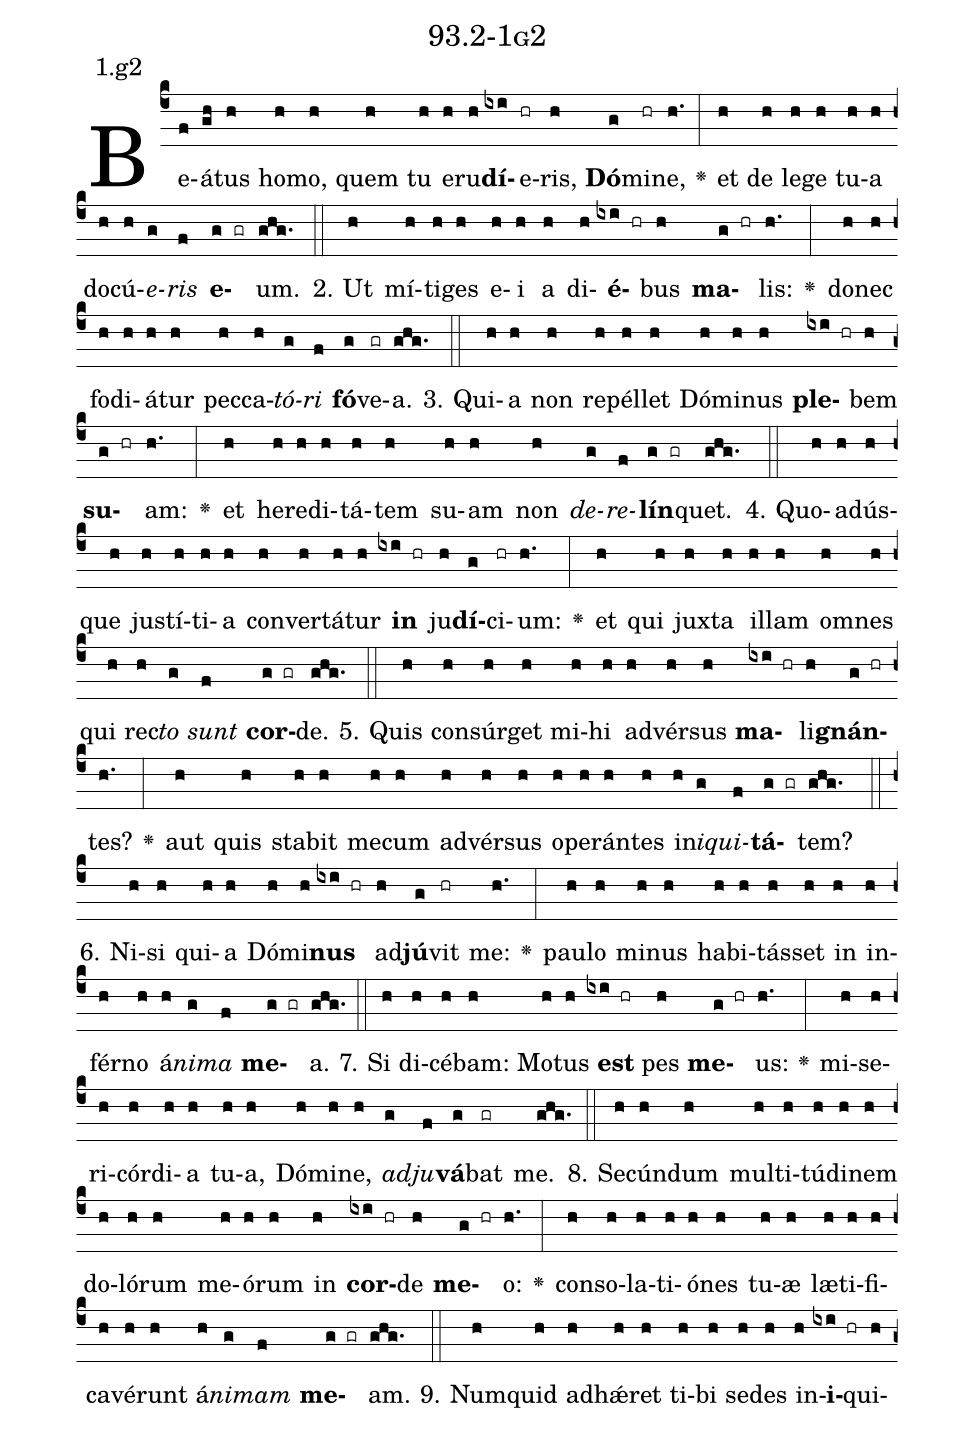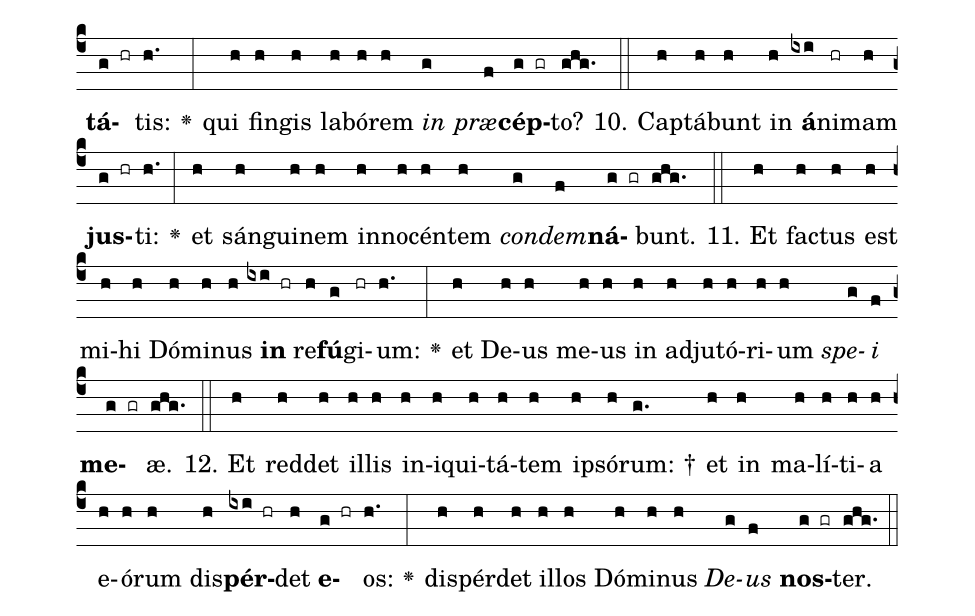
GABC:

name: 93.2-1g2;
annotation: 1.g2;
%%
(c4)Be(f)á(gh)tus(h) ho(h)mo,(h) quem(h) tu(h) e(h)ru(h)<b>dí</b>(ixi)e(hr)ris,(h) <b>Dó</b>(g)mi(hr)ne,(h.) <v>\greheightstar</v>(:) et(h) de(h) le(h)ge(h) tu(h)a(h) do(h)cú(h)<i>e</i>(g)<i>ris</i>(f) <b>e</b>(g gr)um.(ghg.) (::)
2. Ut(h) mí(h)ti(h)ges(h) e(h)i(h) a(h) di(h)<b>é</b>(ixi hr)bus(h) <b>ma</b>(g hr)lis:(h.) <v>\greheightstar</v>(:) do(h)nec(h) fo(h)di(h)á(h)tur(h) pec(h)ca(h)<i>tó</i>(g)<i>ri</i>(f) <b>fó</b>(g)ve(gr)a.(ghg.) (::)
3. Qui(h)a(h) non(h) re(h)pél(h)let(h) Dó(h)mi(h)nus(h) <b>ple</b>(ixi hr)bem(h) <b>su</b>(g hr)am:(h.) <v>\greheightstar</v>(:) et(h) he(h)re(h)di(h)tá(h)tem(h) su(h)am(h) non(h) <i>de</i>(g)<i>re</i>(f)<b>lín</b>(g gr)quet.(ghg.) (::)
4. Quo(h)ad(h)ús(h)que(h) jus(h)tí(h)ti(h)a(h) con(h)ver(h)tá(h)tur(h) <b>in</b>(ixi hr) ju(h)<b>dí</b>(g)ci(hr)um:(h.) <v>\greheightstar</v>(:) et(h) qui(h) jux(h)ta(h) il(h)lam(h) om(h)nes(h) qui(h) rec(h)<i>to</i>(g) <i>sunt</i>(f) <b>cor</b>(g gr)de.(ghg.) (::)
5. Quis(h) con(h)súr(h)get(h) mi(h)hi(h) ad(h)vér(h)sus(h) <b>ma</b>(ixi hr)li(h)<b>gnán</b>(g hr)tes?(h.) <v>\greheightstar</v>(:) aut(h) quis(h) sta(h)bit(h) me(h)cum(h) ad(h)vér(h)sus(h) o(h)pe(h)rán(h)tes(h) in(h)<i>i</i>(g)<i>qui</i>(f)<b>tá</b>(g gr)tem?(ghg.) (::)
6. Ni(h)si(h) qui(h)a(h) Dó(h)mi(h)<b>nus</b>(ixi hr) ad(h)<b>jú</b>(g)vit(hr) me:(h.) <v>\greheightstar</v>(:) pau(h)lo(h) mi(h)nus(h) ha(h)bi(h)tás(h)set(h) in(h) in(h)fér(h)no(h) á(h)<i>ni</i>(g)<i>ma</i>(f) <b>me</b>(g gr)a.(ghg.) (::)
7. Si(h) di(h)cé(h)bam:(h) Mo(h)tus(h) <b>est</b>(ixi hr) pes(h) <b>me</b>(g hr)us:(h.) <v>\greheightstar</v>(:) mi(h)se(h)ri(h)cór(h)di(h)a(h) tu(h)a,(h) Dó(h)mi(h)ne,(h) <i>ad</i>(g)<i>ju</i>(f)<b>vá</b>(g)bat(gr) me.(ghg.) (::)
8. Se(h)cún(h)dum(h) mul(h)ti(h)tú(h)di(h)nem(h) do(h)ló(h)rum(h) me(h)ó(h)rum(h) in(h) <b>cor</b>(ixi hr)de(h) <b>me</b>(g hr)o:(h.) <v>\greheightstar</v>(:) con(h)so(h)la(h)ti(h)ó(h)nes(h) tu(h)æ(h) læ(h)ti(h)fi(h)ca(h)vé(h)runt(h) á(h)<i>ni</i>(g)<i>mam</i>(f) <b>me</b>(g gr)am.(ghg.) (::)
9. Num(h)quid(h) ad(h)hǽ(h)ret(h) ti(h)bi(h) se(h)des(h) in(h)<b>i</b>(ixi hr)qui(h)<b>tá</b>(g hr)tis:(h.) <v>\greheightstar</v>(:) qui(h) fin(h)gis(h) la(h)bó(h)rem(h) <i>in</i>(g) <i>præ</i>(f)<b>cép</b>(g gr)to?(ghg.) (::)
10. Cap(h)tá(h)bunt(h) in(h) <b>á</b>(ixi)ni(hr)mam(h) <b>jus</b>(g hr)ti:(h.) <v>\greheightstar</v>(:) et(h) sán(h)gui(h)nem(h) in(h)no(h)cén(h)tem(h) <i>con</i>(g)<i>dem</i>(f)<b>ná</b>(g gr)bunt.(ghg.) (::)
11. Et(h) fac(h)tus(h) est(h) mi(h)hi(h) Dó(h)mi(h)nus(h) <b>in</b>(ixi hr) re(h)<b>fú</b>(g)gi(hr)um:(h.) <v>\greheightstar</v>(:) et(h) De(h)us(h) me(h)us(h) in(h) ad(h)ju(h)tó(h)ri(h)um(h) <i>spe</i>(g)<i>i</i>(f) <b>me</b>(g gr)æ.(ghg.) (::)
12. Et(h) red(h)det(h) il(h)lis(h) in(h)i(h)qui(h)tá(h)tem(h) ip(h)só(h)rum: †(g.) et(h) in(h) ma(h)lí(h)ti(h)a(h) e(h)ó(h)rum(h) dis(h)<b>pér</b>(ixi hr)det(h) <b>e</b>(g hr)os:(h.) <v>\greheightstar</v>(:) dis(h)pér(h)det(h) il(h)los(h) Dó(h)mi(h)nus(h) <i>De</i>(g)<i>us</i>(f) <b>nos</b>(g gr)ter.(ghg.) (::)
